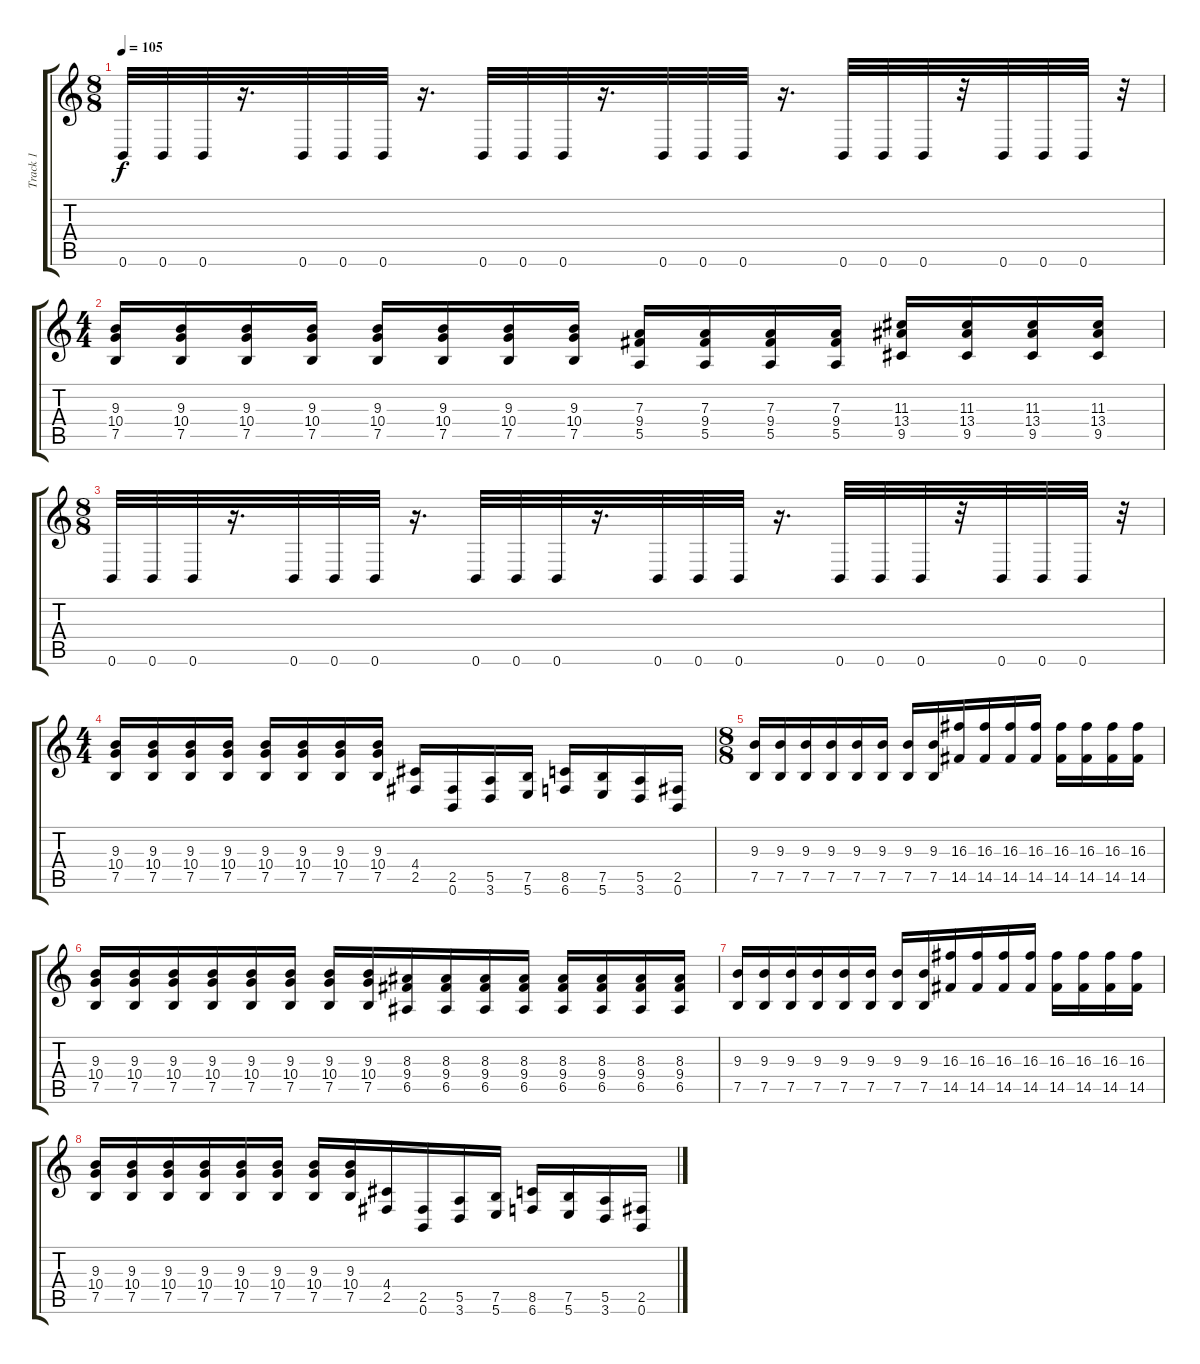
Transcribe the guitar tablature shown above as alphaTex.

\track ("Track 1" "Track 1") {instrument distortionguitar}
\staff {score tabs}
\tuning (B3 Gb3 D3 A2 E2 B1) {hide}
\ts (8 8)
\tempo 105
\clef g2
\ks c
0.6.32{dy f} 0.6.32 0.6.32 r.16{d} 0.6.32 0.6.32 0.6.32 r.16{d} 0.6.32 0.6.32 0.6.32 r.16{d} 0.6.32 0.6.32 0.6.32 r.16{d} 0.6.32 0.6.32 0.6.32 r.32 0.6.32 0.6.32 0.6.32 r.32 |
\ts (4 4)
(9.3 10.4 7.5).16 (9.3 10.4 7.5).16 (9.3 10.4 7.5).16 (9.3 10.4 7.5).16 (9.3 10.4 7.5).16 (9.3 10.4 7.5).16 (9.3 10.4 7.5).16 (9.3 10.4 7.5).16 (7.3 9.4 5.5).16 (7.3 9.4 5.5).16 (7.3 9.4 5.5).16 (7.3 9.4 5.5).16 (11.3 13.4 9.5).16 (11.3 13.4 9.5).16 (11.3 13.4 9.5).16 (11.3 13.4 9.5).16 |
\ts (8 8)
0.6.32 0.6.32 0.6.32 r.16{d} 0.6.32 0.6.32 0.6.32 r.16{d} 0.6.32 0.6.32 0.6.32 r.16{d} 0.6.32 0.6.32 0.6.32 r.16{d} 0.6.32 0.6.32 0.6.32 r.32 0.6.32 0.6.32 0.6.32 r.32 |
\ts (4 4)
(9.3 10.4 7.5).16 (9.3 10.4 7.5).16 (9.3 10.4 7.5).16 (9.3 10.4 7.5).16 (9.3 10.4 7.5).16 (9.3 10.4 7.5).16 (9.3 10.4 7.5).16 (9.3 10.4 7.5).16 (4.4 2.5).16 (2.5 0.6).16 (5.5 3.6).16 (7.5 5.6).16 (8.5 6.6).16 (7.5 5.6).16 (5.5 3.6).16 (2.5 0.6).16 |
\ts (8 8)
(9.3 7.5).16 (9.3 7.5).16 (9.3 7.5).16 (9.3 7.5).16 (9.3 7.5).16 (9.3 7.5).16 (9.3 7.5).16 (9.3 7.5).16 (16.3 14.5).16 (16.3 14.5).16 (16.3 14.5).16 (16.3 14.5).16 (16.3 14.5).16 (16.3 14.5).16 (16.3 14.5).16 (16.3 14.5).16 |
(9.3 10.4 7.5).16 (9.3 10.4 7.5).16 (9.3 10.4 7.5).16 (9.3 10.4 7.5).16 (9.3 10.4 7.5).16 (9.3 10.4 7.5).16 (9.3 10.4 7.5).16 (9.3 10.4 7.5).16 (8.3 9.4 6.5).16 (8.3 9.4 6.5).16 (8.3 9.4 6.5).16 (8.3 9.4 6.5).16 (8.3 9.4 6.5).16 (8.3 9.4 6.5).16 (8.3 9.4 6.5).16 (8.3 9.4 6.5).16 |
(9.3 7.5).16 (9.3 7.5).16 (9.3 7.5).16 (9.3 7.5).16 (9.3 7.5).16 (9.3 7.5).16 (9.3 7.5).16 (9.3 7.5).16 (16.3 14.5).16 (16.3 14.5).16 (16.3 14.5).16 (16.3 14.5).16 (16.3 14.5).16 (16.3 14.5).16 (16.3 14.5).16 (16.3 14.5).16 |
(9.3 10.4 7.5).16 (9.3 10.4 7.5).16 (9.3 10.4 7.5).16 (9.3 10.4 7.5).16 (9.3 10.4 7.5).16 (9.3 10.4 7.5).16 (9.3 10.4 7.5).16 (9.3 10.4 7.5).16 (4.4 2.5).16 (2.5 0.6).16 (5.5 3.6).16 (7.5 5.6).16 (8.5 6.6).16 (7.5 5.6).16 (5.5 3.6).16 (2.5 0.6).16
